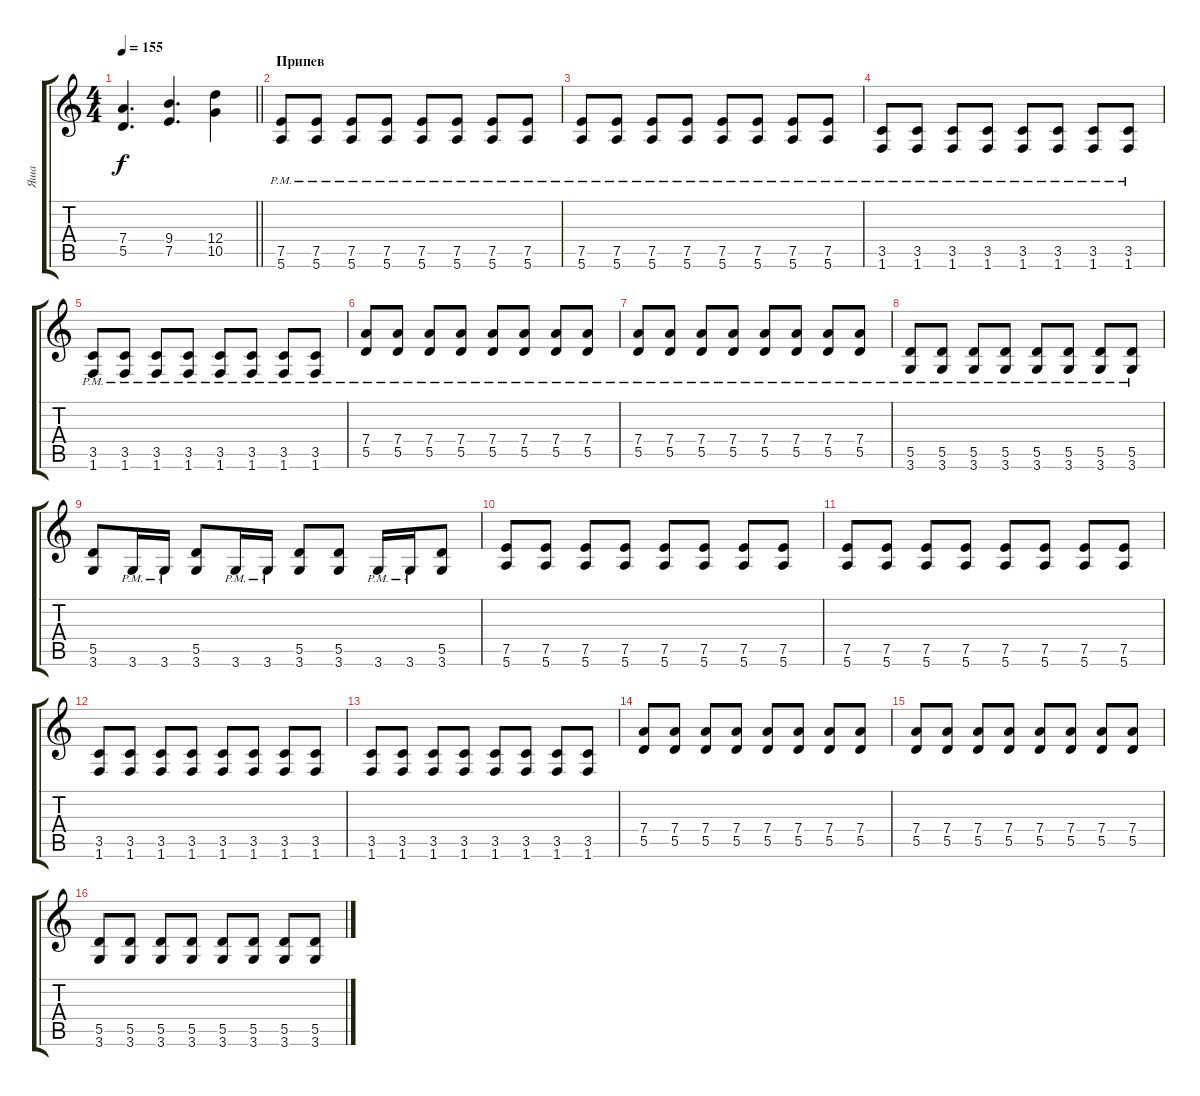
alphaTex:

\track ("Яша" "Яша") {instrument overdrivenguitar}
\staff {score tabs}
\tuning (E4 B3 G3 D3 A2 E2) {hide}
\ts (4 4)
\tempo 155
\clef g2
\barLineRight lightlight
\ks c
(7.4 5.5).4{d dy f} (9.4 7.5).4{d} (12.4 10.5).4 |
\section ("" "Припев")
(7.5{pm} 5.6{pm}).8 (7.5{pm} 5.6{pm}).8 (7.5{pm} 5.6{pm}).8 (7.5{pm} 5.6{pm}).8 (7.5{pm} 5.6{pm}).8 (7.5{pm} 5.6{pm}).8 (7.5{pm} 5.6{pm}).8 (7.5{pm} 5.6{pm}).8 |
(7.5{pm} 5.6{pm}).8 (7.5{pm} 5.6{pm}).8 (7.5{pm} 5.6{pm}).8 (7.5{pm} 5.6{pm}).8 (7.5{pm} 5.6{pm}).8 (7.5{pm} 5.6{pm}).8 (7.5{pm} 5.6{pm}).8 (7.5{pm} 5.6{pm}).8 |
(3.5{pm} 1.6{pm}).8 (3.5{pm} 1.6{pm}).8 (3.5{pm} 1.6{pm}).8 (3.5{pm} 1.6{pm}).8 (3.5{pm} 1.6{pm}).8 (3.5{pm} 1.6{pm}).8 (3.5{pm} 1.6{pm}).8 (3.5{pm} 1.6{pm}).8 |
(3.5{pm} 1.6{pm}).8 (3.5{pm} 1.6{pm}).8 (3.5{pm} 1.6{pm}).8 (3.5{pm} 1.6{pm}).8 (3.5{pm} 1.6{pm}).8 (3.5{pm} 1.6{pm}).8 (3.5{pm} 1.6{pm}).8 (3.5{pm} 1.6{pm}).8 |
(7.4{pm} 5.5{pm}).8 (7.4{pm} 5.5{pm}).8 (7.4{pm} 5.5{pm}).8 (7.4{pm} 5.5{pm}).8 (7.4{pm} 5.5{pm}).8 (7.4{pm} 5.5{pm}).8 (7.4{pm} 5.5{pm}).8 (7.4{pm} 5.5{pm}).8 |
(7.4{pm} 5.5{pm}).8 (7.4{pm} 5.5{pm}).8 (7.4{pm} 5.5{pm}).8 (7.4{pm} 5.5{pm}).8 (7.4{pm} 5.5{pm}).8 (7.4{pm} 5.5{pm}).8 (7.4{pm} 5.5{pm}).8 (7.4{pm} 5.5{pm}).8 |
(5.5{pm} 3.6{pm}).8 (5.5{pm} 3.6{pm}).8 (5.5{pm} 3.6{pm}).8 (5.5{pm} 3.6{pm}).8 (5.5{pm} 3.6{pm}).8 (5.5{pm} 3.6{pm}).8 (5.5{pm} 3.6{pm}).8 (5.5{pm} 3.6{pm}).8 |
(5.5 3.6).8 3.6{pm}.16 3.6{pm}.16 (5.5 3.6).8 3.6{pm}.16 3.6{pm}.16 (5.5 3.6).8 (5.5 3.6).8 3.6{pm}.16 3.6{pm}.16 (5.5 3.6).8 |
(7.5 5.6).8 (7.5 5.6).8 (7.5 5.6).8 (7.5 5.6).8 (7.5 5.6).8 (7.5 5.6).8 (7.5 5.6).8 (7.5 5.6).8 |
(7.5 5.6).8 (7.5 5.6).8 (7.5 5.6).8 (7.5 5.6).8 (7.5 5.6).8 (7.5 5.6).8 (7.5 5.6).8 (7.5 5.6).8 |
(3.5 1.6).8 (3.5 1.6).8 (3.5 1.6).8 (3.5 1.6).8 (3.5 1.6).8 (3.5 1.6).8 (3.5 1.6).8 (3.5 1.6).8 |
(3.5 1.6).8 (3.5 1.6).8 (3.5 1.6).8 (3.5 1.6).8 (3.5 1.6).8 (3.5 1.6).8 (3.5 1.6).8 (3.5 1.6).8 |
(7.4 5.5).8 (7.4 5.5).8 (7.4 5.5).8 (7.4 5.5).8 (7.4 5.5).8 (7.4 5.5).8 (7.4 5.5).8 (7.4 5.5).8 |
(7.4 5.5).8 (7.4 5.5).8 (7.4 5.5).8 (7.4 5.5).8 (7.4 5.5).8 (7.4 5.5).8 (7.4 5.5).8 (7.4 5.5).8 |
(5.5 3.6).8 (5.5 3.6).8 (5.5 3.6).8 (5.5 3.6).8 (5.5 3.6).8 (5.5 3.6).8 (5.5 3.6).8 (5.5 3.6).8
